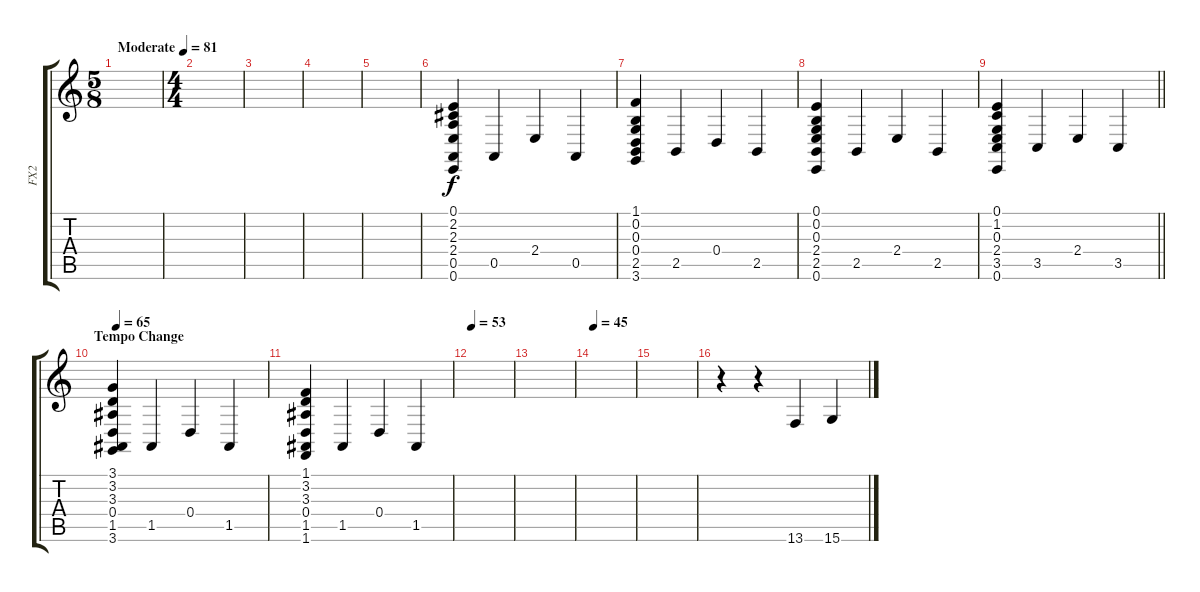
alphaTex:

\track ("FX2" "FX2") {instrument pad1newage}
\staff {score tabs}
\tuning (E4 B3 G3 D3 A2 E2) {hide}
\ts (5 8)
\tempo (81 "Moderate")
\clef g2
\ks c
|
\ts (4 4)
|
|
|
|
(0.1 2.2 2.3 2.4 0.5 0.6).4 0.5.4 2.4.4 0.5.4 |
(1.1 0.2 0.3 0.4 2.5 3.6).4 2.5.4 0.4.4 2.5.4 |
(0.1 0.2 0.3 2.4 2.5 0.6).4 2.5.4 2.4.4 2.5.4 |
\barLineRight lightlight
(0.1 1.2 0.3 2.4 3.5 0.6).4 3.5.4 2.4.4 3.5.4 |
\section ("" "Tempo Change")
\tempo 66
\tempo 65
(3.1 3.2 3.3 0.4 1.5 3.6).4 1.5.4 0.4.4 1.5.4 |
(1.1 3.2 3.3 0.4 1.5 1.6).4 1.5.4 0.4.4 1.5.4 |
\tempo 53
|
|
\tempo 45
|
|
r.4 r.4 13.6.4 15.6.4
